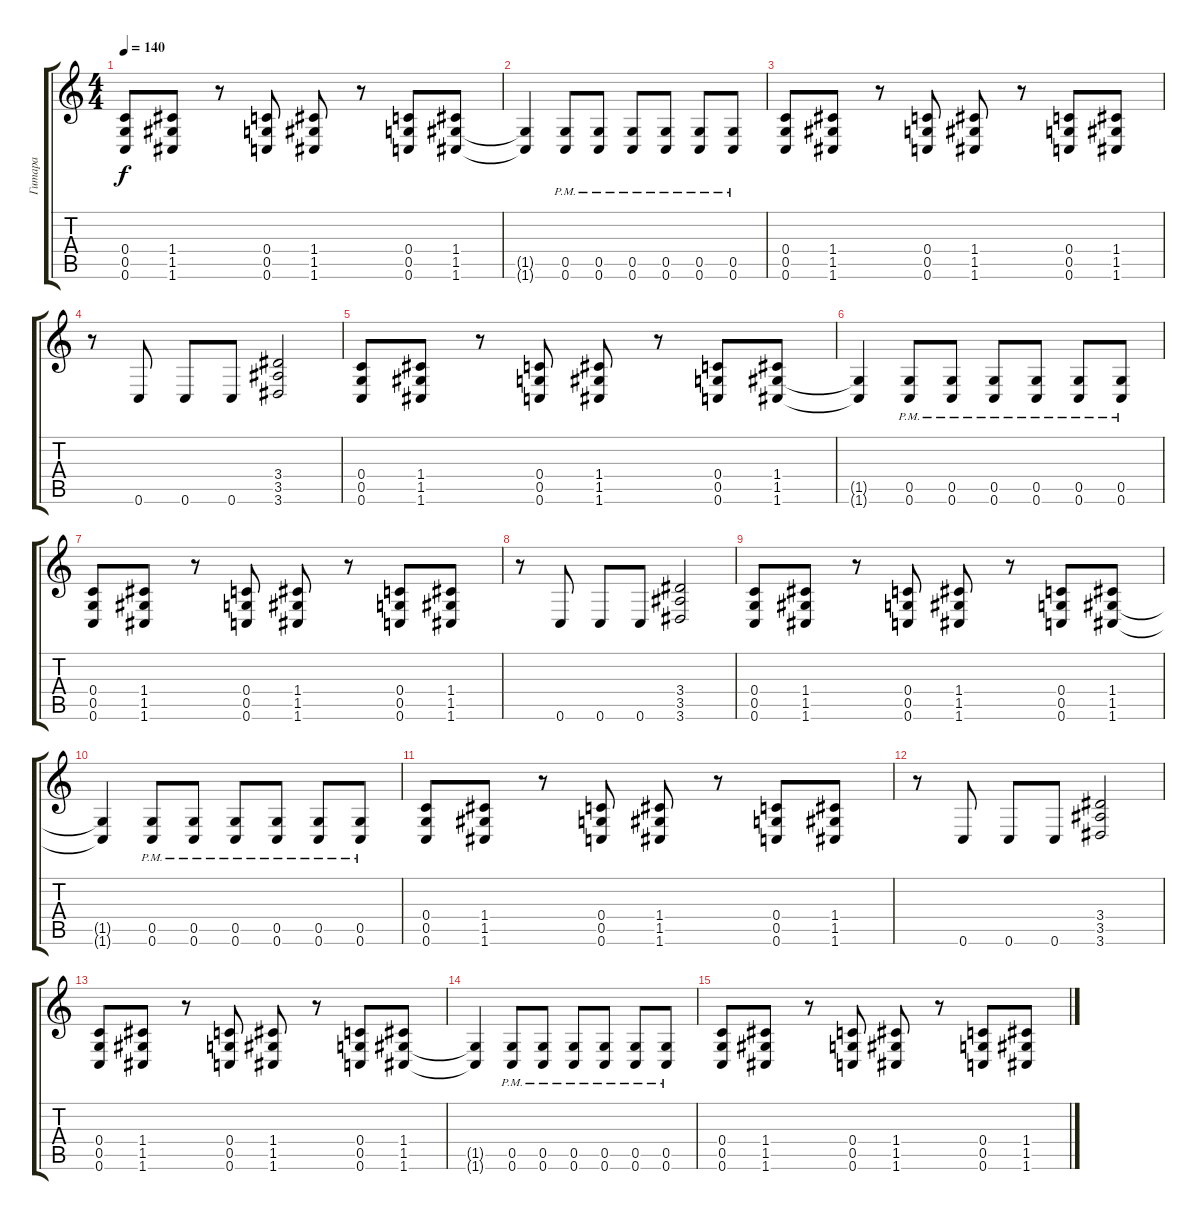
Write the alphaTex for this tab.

\track ("Гитара" "Гитара") {instrument distortionguitar}
\staff {score tabs}
\tuning (D4 A3 F3 C3 G2 C2) {hide}
\ts (4 4)
\section ("" " ")
\tempo 140
\clef g2
\ks c
(0.4 0.5 0.6).8{dy f} (1.4 1.5 1.6).8 r.8 (0.4 0.5 0.6).8 (1.4 1.5 1.6).8 r.8 (0.4 0.5 0.6).8 (1.4 1.5 1.6).8 |
(1.5{t} 1.6{t}).4 (0.5{pm} 0.6{pm}).8 (0.5{pm} 0.6{pm}).8 (0.5{pm} 0.6{pm}).8 (0.5{pm} 0.6{pm}).8 (0.5{pm} 0.6{pm}).8 (0.5{pm} 0.6{pm}).8 |
(0.4 0.5 0.6).8 (1.4 1.5 1.6).8 r.8 (0.4 0.5 0.6).8 (1.4 1.5 1.6).8 r.8 (0.4 0.5 0.6).8 (1.4 1.5 1.6).8 |
r.8 0.6.8 0.6.8 0.6.8 (3.4 3.5 3.6).2 |
(0.4 0.5 0.6).8 (1.4 1.5 1.6).8 r.8 (0.4 0.5 0.6).8 (1.4 1.5 1.6).8 r.8 (0.4 0.5 0.6).8 (1.4 1.5 1.6).8 |
(1.5{t} 1.6{t}).4 (0.5{pm} 0.6{pm}).8 (0.5{pm} 0.6{pm}).8 (0.5{pm} 0.6{pm}).8 (0.5{pm} 0.6{pm}).8 (0.5{pm} 0.6{pm}).8 (0.5{pm} 0.6{pm}).8 |
(0.4 0.5 0.6).8 (1.4 1.5 1.6).8 r.8 (0.4 0.5 0.6).8 (1.4 1.5 1.6).8 r.8 (0.4 0.5 0.6).8 (1.4 1.5 1.6).8 |
r.8 0.6.8 0.6.8 0.6.8 (3.4 3.5 3.6).2 |
(0.4 0.5 0.6).8 (1.4 1.5 1.6).8 r.8 (0.4 0.5 0.6).8 (1.4 1.5 1.6).8 r.8 (0.4 0.5 0.6).8 (1.4 1.5 1.6).8 |
(1.5{t} 1.6{t}).4 (0.5{pm} 0.6{pm}).8 (0.5{pm} 0.6{pm}).8 (0.5{pm} 0.6{pm}).8 (0.5{pm} 0.6{pm}).8 (0.5{pm} 0.6{pm}).8 (0.5{pm} 0.6{pm}).8 |
(0.4 0.5 0.6).8 (1.4 1.5 1.6).8 r.8 (0.4 0.5 0.6).8 (1.4 1.5 1.6).8 r.8 (0.4 0.5 0.6).8 (1.4 1.5 1.6).8 |
r.8 0.6.8 0.6.8 0.6.8 (3.4 3.5 3.6).2 |
(0.4 0.5 0.6).8 (1.4 1.5 1.6).8 r.8 (0.4 0.5 0.6).8 (1.4 1.5 1.6).8 r.8 (0.4 0.5 0.6).8 (1.4 1.5 1.6).8 |
(1.5{t} 1.6{t}).4 (0.5{pm} 0.6{pm}).8 (0.5{pm} 0.6{pm}).8 (0.5{pm} 0.6{pm}).8 (0.5{pm} 0.6{pm}).8 (0.5{pm} 0.6{pm}).8 (0.5{pm} 0.6{pm}).8 |
(0.4 0.5 0.6).8 (1.4 1.5 1.6).8 r.8 (0.4 0.5 0.6).8 (1.4 1.5 1.6).8 r.8 (0.4 0.5 0.6).8 (1.4 1.5 1.6).8
